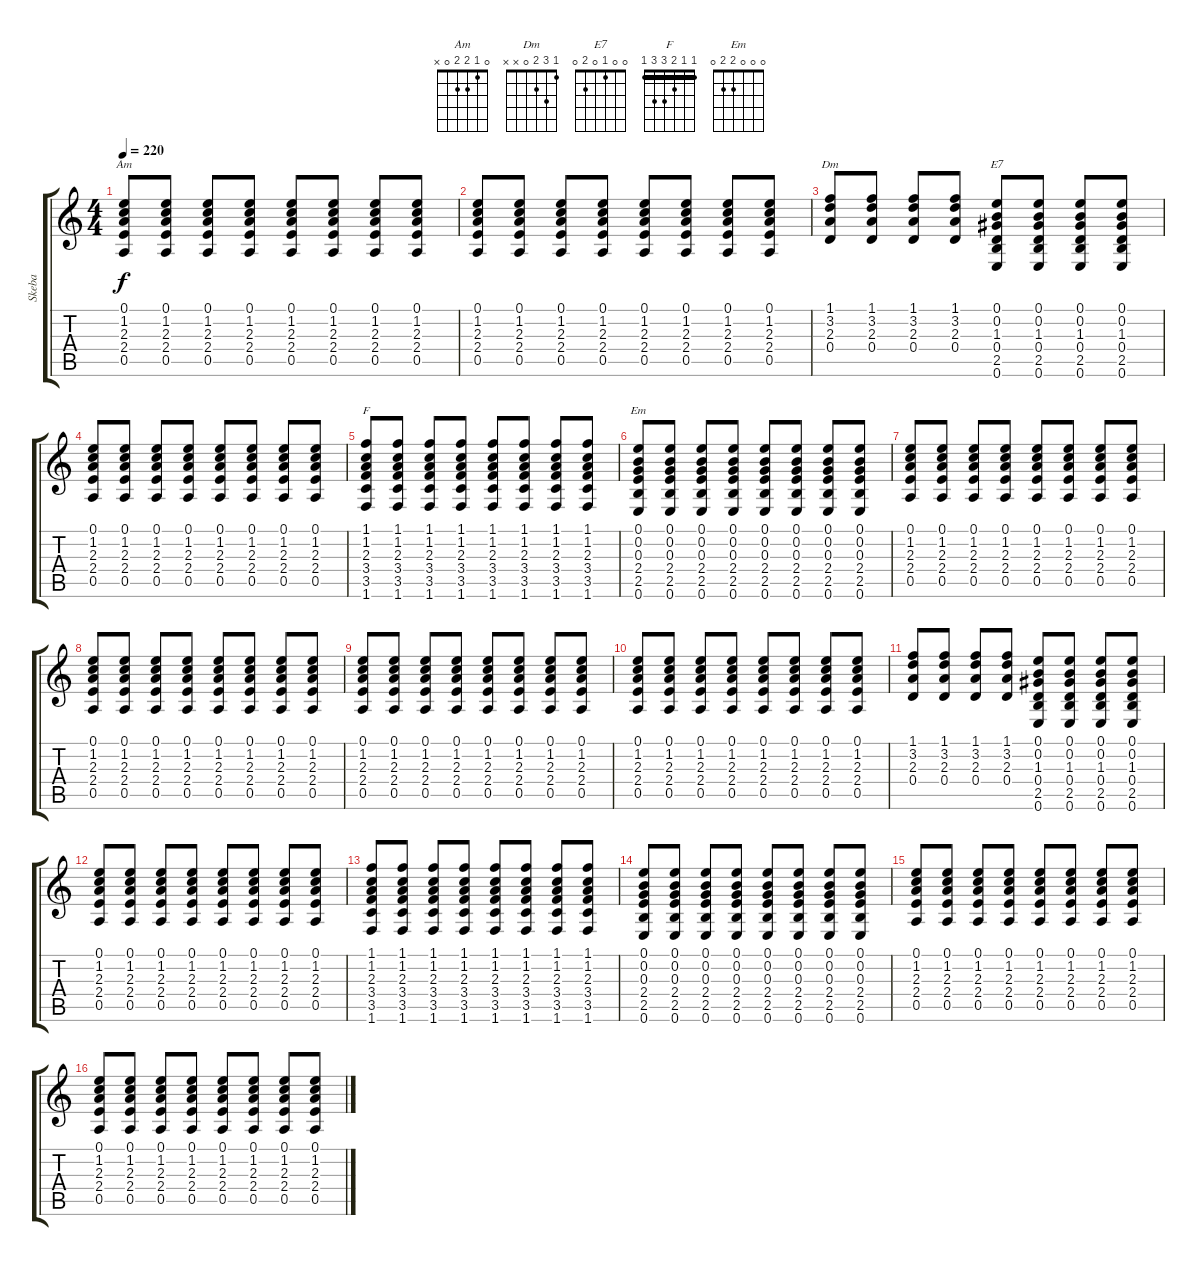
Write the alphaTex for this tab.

\track ("Skeba" "Skeba") {instrument electricguitarmuted}
\staff {score tabs}
\tuning (E4 B3 G3 D3 A2 E2) {hide}
\chord ("Am" 0 1 2 2 0 x)
\chord ("Dm" 1 3 2 0 x x)
\chord ("E7" 0 0 1 0 2 0)
\chord ("F" 1 1 2 3 3 1) {barre 1}
\chord ("Em" 0 0 0 2 2 0)
\ts (4 4)
\tempo 220
\clef g2
\ks c
(0.1 1.2 2.3 2.4 0.5).8{ch "Am" dy f instrument electricguitarmuted} (0.1 1.2 2.3 2.4 0.5).8 (0.1 1.2 2.3 2.4 0.5).8 (0.1 1.2 2.3 2.4 0.5).8 (0.1 1.2 2.3 2.4 0.5).8 (0.1 1.2 2.3 2.4 0.5).8 (0.1 1.2 2.3 2.4 0.5).8 (0.1 1.2 2.3 2.4 0.5).8 |
(0.1 1.2 2.3 2.4 0.5).8 (0.1 1.2 2.3 2.4 0.5).8 (0.1 1.2 2.3 2.4 0.5).8 (0.1 1.2 2.3 2.4 0.5).8 (0.1 1.2 2.3 2.4 0.5).8 (0.1 1.2 2.3 2.4 0.5).8 (0.1 1.2 2.3 2.4 0.5).8 (0.1 1.2 2.3 2.4 0.5).8 |
(1.1 3.2 2.3 0.4).8{ch "Dm"} (1.1 3.2 2.3 0.4).8 (1.1 3.2 2.3 0.4).8 (1.1 3.2 2.3 0.4).8 (0.1 0.2 1.3 0.4 2.5 0.6).8{ch "E7"} (0.1 0.2 1.3 0.4 2.5 0.6).8 (0.1 0.2 1.3 0.4 2.5 0.6).8 (0.1 0.2 1.3 0.4 2.5 0.6).8 |
(0.1 1.2 2.3 2.4 0.5).8 (0.1 1.2 2.3 2.4 0.5).8 (0.1 1.2 2.3 2.4 0.5).8 (0.1 1.2 2.3 2.4 0.5).8 (0.1 1.2 2.3 2.4 0.5).8 (0.1 1.2 2.3 2.4 0.5).8 (0.1 1.2 2.3 2.4 0.5).8 (0.1 1.2 2.3 2.4 0.5).8 |
(1.1 1.2 2.3 3.4 3.5 1.6).8{ch "F"} (1.1 1.2 2.3 3.4 3.5 1.6).8 (1.1 1.2 2.3 3.4 3.5 1.6).8 (1.1 1.2 2.3 3.4 3.5 1.6).8 (1.1 1.2 2.3 3.4 3.5 1.6).8 (1.1 1.2 2.3 3.4 3.5 1.6).8 (1.1 1.2 2.3 3.4 3.5 1.6).8 (1.1 1.2 2.3 3.4 3.5 1.6).8 |
(0.1 0.2 0.3 2.4 2.5 0.6).8{ch "Em"} (0.1 0.2 0.3 2.4 2.5 0.6).8 (0.1 0.2 0.3 2.4 2.5 0.6).8 (0.1 0.2 0.3 2.4 2.5 0.6).8 (0.1 0.2 0.3 2.4 2.5 0.6).8 (0.1 0.2 0.3 2.4 2.5 0.6).8 (0.1 0.2 0.3 2.4 2.5 0.6).8 (0.1 0.2 0.3 2.4 2.5 0.6).8 |
(0.1 1.2 2.3 2.4 0.5).8 (0.1 1.2 2.3 2.4 0.5).8 (0.1 1.2 2.3 2.4 0.5).8 (0.1 1.2 2.3 2.4 0.5).8 (0.1 1.2 2.3 2.4 0.5).8 (0.1 1.2 2.3 2.4 0.5).8 (0.1 1.2 2.3 2.4 0.5).8 (0.1 1.2 2.3 2.4 0.5).8 |
(0.1 1.2 2.3 2.4 0.5).8 (0.1 1.2 2.3 2.4 0.5).8 (0.1 1.2 2.3 2.4 0.5).8 (0.1 1.2 2.3 2.4 0.5).8 (0.1 1.2 2.3 2.4 0.5).8 (0.1 1.2 2.3 2.4 0.5).8 (0.1 1.2 2.3 2.4 0.5).8 (0.1 1.2 2.3 2.4 0.5).8 |
(0.1 1.2 2.3 2.4 0.5).8 (0.1 1.2 2.3 2.4 0.5).8 (0.1 1.2 2.3 2.4 0.5).8 (0.1 1.2 2.3 2.4 0.5).8 (0.1 1.2 2.3 2.4 0.5).8 (0.1 1.2 2.3 2.4 0.5).8 (0.1 1.2 2.3 2.4 0.5).8 (0.1 1.2 2.3 2.4 0.5).8 |
(0.1 1.2 2.3 2.4 0.5).8 (0.1 1.2 2.3 2.4 0.5).8 (0.1 1.2 2.3 2.4 0.5).8 (0.1 1.2 2.3 2.4 0.5).8 (0.1 1.2 2.3 2.4 0.5).8 (0.1 1.2 2.3 2.4 0.5).8 (0.1 1.2 2.3 2.4 0.5).8 (0.1 1.2 2.3 2.4 0.5).8 |
(1.1 3.2 2.3 0.4).8 (1.1 3.2 2.3 0.4).8 (1.1 3.2 2.3 0.4).8 (1.1 3.2 2.3 0.4).8 (0.1 0.2 1.3 0.4 2.5 0.6).8 (0.1 0.2 1.3 0.4 2.5 0.6).8 (0.1 0.2 1.3 0.4 2.5 0.6).8 (0.1 0.2 1.3 0.4 2.5 0.6).8 |
(0.1 1.2 2.3 2.4 0.5).8 (0.1 1.2 2.3 2.4 0.5).8 (0.1 1.2 2.3 2.4 0.5).8 (0.1 1.2 2.3 2.4 0.5).8 (0.1 1.2 2.3 2.4 0.5).8 (0.1 1.2 2.3 2.4 0.5).8 (0.1 1.2 2.3 2.4 0.5).8 (0.1 1.2 2.3 2.4 0.5).8 |
(1.1 1.2 2.3 3.4 3.5 1.6).8 (1.1 1.2 2.3 3.4 3.5 1.6).8 (1.1 1.2 2.3 3.4 3.5 1.6).8 (1.1 1.2 2.3 3.4 3.5 1.6).8 (1.1 1.2 2.3 3.4 3.5 1.6).8 (1.1 1.2 2.3 3.4 3.5 1.6).8 (1.1 1.2 2.3 3.4 3.5 1.6).8 (1.1 1.2 2.3 3.4 3.5 1.6).8 |
(0.1 0.2 0.3 2.4 2.5 0.6).8 (0.1 0.2 0.3 2.4 2.5 0.6).8 (0.1 0.2 0.3 2.4 2.5 0.6).8 (0.1 0.2 0.3 2.4 2.5 0.6).8 (0.1 0.2 0.3 2.4 2.5 0.6).8 (0.1 0.2 0.3 2.4 2.5 0.6).8 (0.1 0.2 0.3 2.4 2.5 0.6).8 (0.1 0.2 0.3 2.4 2.5 0.6).8 |
(0.1 1.2 2.3 2.4 0.5).8 (0.1 1.2 2.3 2.4 0.5).8 (0.1 1.2 2.3 2.4 0.5).8 (0.1 1.2 2.3 2.4 0.5).8 (0.1 1.2 2.3 2.4 0.5).8 (0.1 1.2 2.3 2.4 0.5).8 (0.1 1.2 2.3 2.4 0.5).8 (0.1 1.2 2.3 2.4 0.5).8 |
(0.1 1.2 2.3 2.4 0.5).8 (0.1 1.2 2.3 2.4 0.5).8 (0.1 1.2 2.3 2.4 0.5).8 (0.1 1.2 2.3 2.4 0.5).8 (0.1 1.2 2.3 2.4 0.5).8 (0.1 1.2 2.3 2.4 0.5).8 (0.1 1.2 2.3 2.4 0.5).8 (0.1 1.2 2.3 2.4 0.5).8
